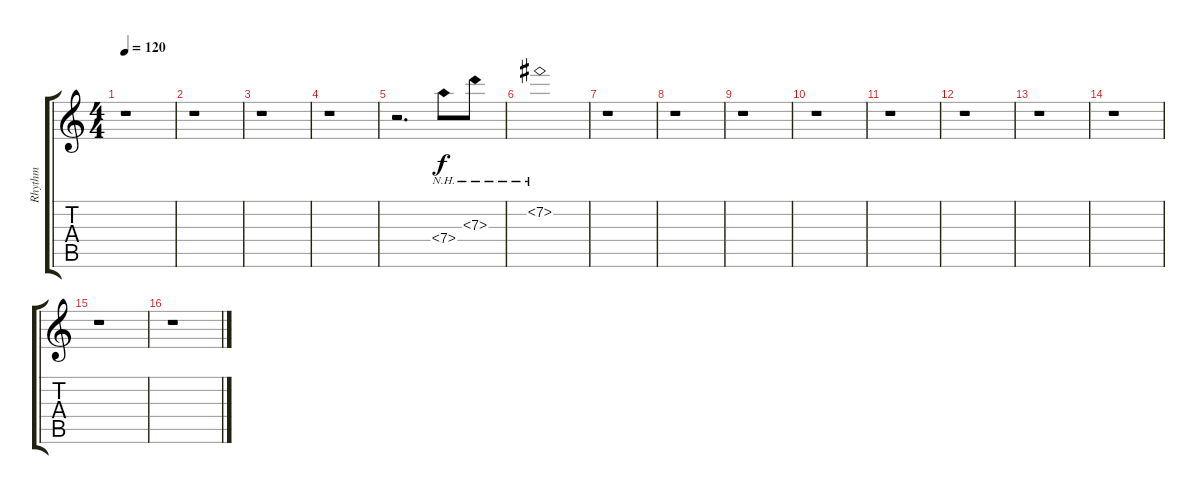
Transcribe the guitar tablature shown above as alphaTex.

\track ("Rhythm" "Rhythm") {instrument overdrivenguitar}
\staff {score tabs}
\tuning (E4 B3 G3 D3 A2 E2) {hide}
\ts (4 4)
\tempo 120
\clef g2
\ks c
r.1{dy f} |
r.1 |
r.1 |
r.1 |
r.2{d} 7.4{nh}.8{instrument electricguitarjazz} 7.3{nh}.8 |
7.2{nh}.1 |
r.1 |
r.1 |
r.1 |
r.1 |
r.1 |
r.1 |
r.1 |
r.1 |
r.1 |
r.1
